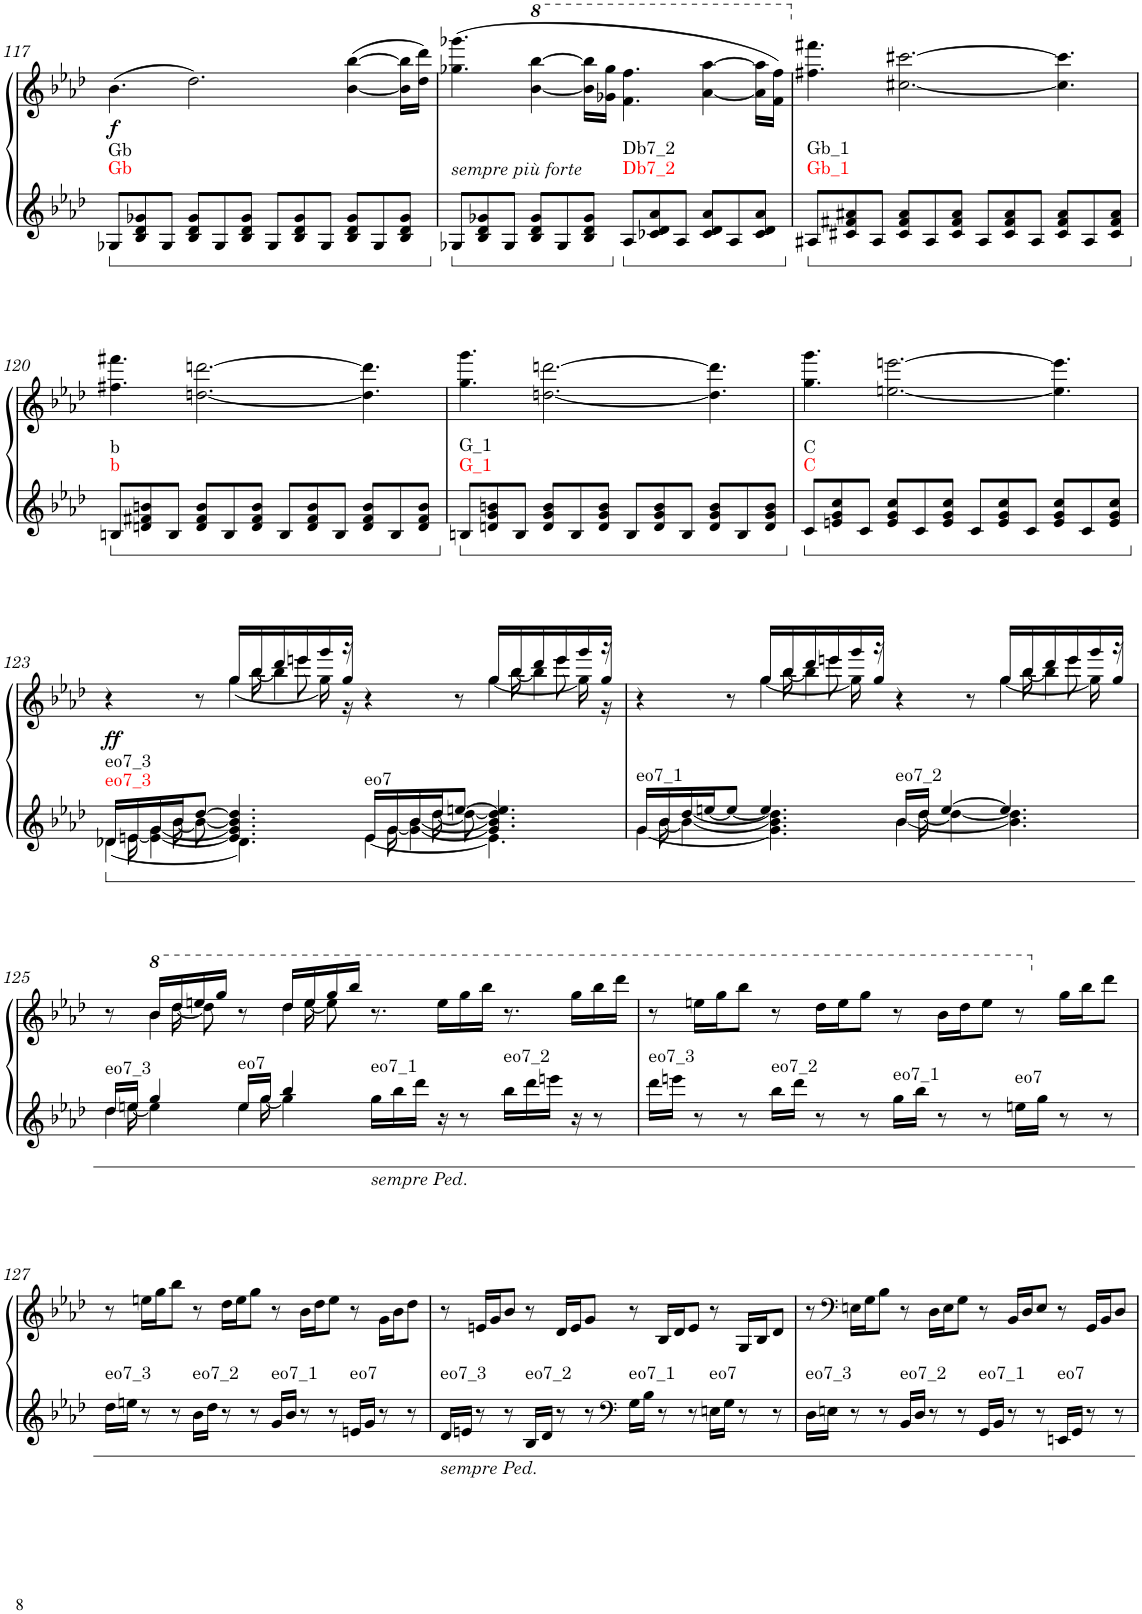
**kern	**kern	**dynam	**harte
*part1	*part1	*part1	*part1
*staff2	*staff1	*staff1/2	*
*I"Piano	*	*	*
*I'Pno.	*	*	*
!!LO:PB:g=z
*clefF4	*clefF4	*	*
*k[b-e-a-d-]	*k[b-e-a-d-]	*	*
*M12/8	*M12/8	*	*
=117	=117	=117	=117
!	!	!LO:DY:b	!LO:H:n=1:kt=Gb
!	!	!	!LO:H:n=2:kt=Gb
8G-X/L	(4.b-\	f	N N
8B-/ 8d-/ 8g-X/	.	.	.
8G-/J	.	.	.
8B-/ 8d-/ 8g-/L	2.dd-\)	.	.
8G-/	.	.	.
8B-/ 8d-/ 8g-/J	.	.	.
8G-/L	.	.	.
8B-/ 8d-/ 8g-/	.	.	.
8G-/J	.	.	.
8B-/ 8d-/ 8g-/L	([4b-\ [4bb-\	.	.
8G-/	.	.	.
8B-/ 8d-/ 8g-/J	16b-\] 16bb-\]LL	.	.
.	16dd-\ 16ddd-\JJ)	.	.
=118	=118	=118	=118
!LO:TX:a:i:t=sempre più forte	!	!	!
8G-X/L	(4.gg-X\ 4.ggg-X\	.	.
8B-/ 8d-/ 8g-X/	.	.	.
8G-/J	.	.	.
8B-/ 8d-/ 8g-/L	[4bb-\ [4bbb-\	.	.
8G-/	.	.	.
8B-/ 8d-/ 8g-/J	16bb-\] 16bbb-\]LL	.	.
.	16gg-X\ 16ggg-\JJ	.	.
!	!	!	!LO:H:n=1:kt=Db7_2
!	!	!	!LO:H:n=2:kt=Db7_2
8A-/L	4.ff\ 4.fff\	.	N N
8c-X/ 8d-/ 8a-/	.	.	.
8A-/J	.	.	.
8c-/ 8d-/ 8a-/L	[4aa-\ [4aaa-\	.	.
8A-/	.	.	.
8c-/ 8d-/ 8a-/J	16aa-\] 16aaa-\]LL	.	.
.	16ff\ 16fff\JJ)	.	.
=119	=119	=119	=119
!	!	!	!LO:H:n=1:kt=Gb_1
!	!	!	!LO:H:n=2:kt=Gb_1
8A#X/L	4.ff#X\ 4.fff#X\	.	N N
8c#X/ 8f#X/ 8a#X/	.	.	.
8A#/J	.	.	.
8c#/ 8f#/ 8a#/L	[2.cc#X\ [2.ccc#X\	.	.
8A#/	.	.	.
8c#/ 8f#/ 8a#/J	.	.	.
8A#/L	.	.	.
8c#/ 8f#/ 8a#/	.	.	.
8A#/J	.	.	.
8c#/ 8f#/ 8a#/L	4.cc#\] 4.ccc#\]	.	.
8A#/	.	.	.
8c#/ 8f#/ 8a#/J	.	.	.
!!LO:LB:g=z
=120	=120	=120	=120
!	!	!	!LO:H:n=1:kt=b
!	!	!	!LO:H:n=2:kt=b
8Bn/L	4.ff#X\ 4.fff#X\	.	N N
8dn/ 8f#X/ 8bn/	.	.	.
8B/J	.	.	.
8d/ 8f#/ 8b/L	[2.ddn\ [2.dddn\	.	.
8B/	.	.	.
8d/ 8f#/ 8b/J	.	.	.
8B/L	.	.	.
8d/ 8f#/ 8b/	.	.	.
8B/J	.	.	.
8d/ 8f#/ 8b/L	4.dd\] 4.ddd\]	.	.
8B/	.	.	.
8d/ 8f#/ 8b/J	.	.	.
=121	=121	=121	=121
!	!	!	!LO:H:n=1:kt=G_1
!	!	!	!LO:H:n=2:kt=G_1
8Bn/L	4.gg\ 4.ggg\	.	N N
8dn/ 8g/ 8bn/	.	.	.
8B/J	.	.	.
8d/ 8g/ 8b/L	[2.ddn\ [2.dddn\	.	.
8B/	.	.	.
8d/ 8g/ 8b/J	.	.	.
8B/L	.	.	.
8d/ 8g/ 8b/	.	.	.
8B/J	.	.	.
8d/ 8g/ 8b/L	4.dd\] 4.ddd\]	.	.
8B/	.	.	.
8d/ 8g/ 8b/J	.	.	.
=122	=122	=122	=122
!	!	!	!LO:H:n=1:kt=C
!	!	!	!LO:H:n=2:kt=C
8c/L	4.gg\ 4.ggg\	.	N N
8en/ 8g/ 8cc/	.	.	.
8c/J	.	.	.
8e/ 8g/ 8cc/L	[2.een\ [2.eeen\	.	.
8c/	.	.	.
8e/ 8g/ 8cc/J	.	.	.
8c/L	.	.	.
8e/ 8g/ 8cc/	.	.	.
8c/J	.	.	.
8e/ 8g/ 8cc/L	4.ee\] 4.eee\]	.	.
8c/	.	.	.
8e/ 8g/ 8cc/J	.	.	.
!!LO:LB:g=z
=123	=123	=123	=123
*^	*^	*	*
*	*^	*	*^	*	*
*	*	*^	*	*	*^	*	*
!	!	!	!	!	!	!	!	!LO:DY:b	!LO:H:n=1:kt=eo7_3
!	!	!	!	!	!	!	!	!	!LO:H:n=2:kt=eo7_3
16d-/LL	8.ryy	16ryy	[4.d-X\	4r	4ryy	4ryy	4ryy	ff	N N
16en/	.	[16e\	.	.	.	.	.	.	.
[<16g/	.	4e\_ 4g\	.	.	.	.	.	.	.
16b-/J	[16b-\	.	.	.	.	.	.	.	.
[8dd-/J	8b-\_	.	.	8r	8ryy	8ryy	8ryy	.	.
4.e/] 4.g/] 4.b-/] 4.dd-/]	8ryy	4.ryy	4.d-\]	16gg/LL	8ryy	16ryy	[4gg\	.	.
.	.	.	.	16bb-/	.	[16bb-\	.	.	.
.	4ryy	.	.	16ddd-/	16ryy	4bb-\]	.	.	.
.	.	.	.	16eeen/	8eee\	.	.	.	.
.	.	.	.	16ggg/	.	.	16gg\]	.	.
.	.	.	.	16gg/JJ	16r	.	16r	.	.
!	!	!	!	!	!	!	!	!	!LO:H:kt=eo7
16e/LL	8.ryy	16ryy	[4.e\	4r	4ryy	4ryy	4ryy	.	N
16g/	.	[16g\	.	.	.	.	.	.	.
[<16b-/	.	4g\_ 4b-\	.	.	.	.	.	.	.
16dd-/J	[16dd-\	.	.	.	.	.	.	.	.
[8een/J	8dd-\_	.	.	8r	8ryy	8ryy	8ryy	.	.
4.g/] 4.b-/] 4.dd-/] 4.ee/]	8ryy	4.ryy	4.e\]	16gg/LL	8ryy	16ryy	[4gg\	.	.
.	.	.	.	16bb-/	.	[16bb-\	.	.	.
.	4ryy	.	.	16ddd-/	16ryy	4bb-\]	.	.	.
.	.	.	.	16eee/	8eee\	.	.	.	.
.	.	.	.	16ggg/	.	.	16gg\]	.	.
.	.	.	.	16gg/JJ	16r	.	16r	.	.
*	*	*v	*v	*	*	*	*	*	*
=124	=124	=124	=124	=124	=124	=124	=124	=124
!	!	!	!	!	!	!	!	!LO:H:kt=eo7_1
16g/LL	16ryy	[4.g\	4r	4ryy	4ryy	4ryy	.	N
16b-/	[16b-\	.	.	.	.	.	.	.
[<16dd-/	4b-\_	.	.	.	.	.	.	.
[<16een/J	.	.	.	.	.	.	.	.
8ee/J_	.	.	8r	8ryy	8ryy	8ryy	.	.
4.ee/]	4.g\] 4.b-\] 4.dd-\]	4.ryy	16gg/LL	8ryy	16ryy	[4gg\	.	.
.	.	.	16bb-/	.	[16bb-\	.	.	.
.	.	.	16ddd-/	16ryy	4bb-\]	.	.	.
.	.	.	16eeen/	8eee\	.	.	.	.
.	.	.	16ggg/	.	.	16gg\]	.	.
.	.	.	16gg/JJ	16r	.	16ryy	.	.
!	!	!	!	!	!	!	!	!LO:H:kt=eo7_2
16b-/LL	16ryy	[4.b-\	4r	4ryy	4ryy	4ryy	.	N
16dd-/JJ	[16dd-\	.	.	.	.	.	.	.
[4ee/	4dd-\_	.	.	.	.	.	.	.
.	.	.	8r	8ryy	8ryy	8ryy	.	.
4.ee/]	4.b-\] 4.dd-\]	4.ryy	16gg/LL	8ryy	16ryy	[4gg\	.	.
.	.	.	16bb-/	.	[16bb-\	.	.	.
.	.	.	16ddd-/	16ryy	4bb-\]	.	.	.
.	.	.	16eee/	8eee\	.	.	.	.
.	.	.	16ggg/	.	.	16gg\]	.	.
.	.	.	16gg/JJ	16r	.	16ryy	.	.
!!LO:LB:g=z
=125	=125	=125	=125	=125	=125	=125	=125	=125
!	!	!	!	!	!	!	!	!LO:H:kt=eo7_3
*	*	*	*	*	*v	*v	*	*
16dd-/LL	16ryy	4.dd-\	8r	8.ryy	8ryy	.	N
16een/JJ	[16ee\	.	.	.	.	.	.
4gg/	4ee\]	.	16bb-/LL	.	4bb-\	.	.
.	.	.	16ddd-/	[16ddd-\	.	.	.
.	.	.	16eeen/	8ddd-\]	.	.	.
.	.	.	16ggg/JJ	.	.	.	.
!	!	!	!	!	!	!	!LO:H:kt=eo7
16ee/LL	16ryy	4.ee\	8r	8.ryy	8ryy	.	N
16gg/JJ	[16gg\	.	.	.	.	.	.
4bb-/	4gg\]	.	16ddd-/LL	.	4ddd-\	.	.
.	.	.	16eee/	[16eee\	.	.	.
.	.	.	16ggg/	8eee\]	.	.	.
.	.	.	16bbb-/JJ	.	.	.	.
!LO:TX:b:i:t=sempre Ped.	!	!	!	!	!	!	!LO:H:kt=eo7_1
16gg\LL	2.ryy	2.ryy	8.r	2.ryy	2.ryy	.	N
16bb-\	.	.	.	.	.	.	.
16ddd-\JJ	.	.	.	.	.	.	.
16r	.	.	16eee\LL	.	.	.	.
8r	.	.	16ggg\	.	.	.	.
.	.	.	16bbb-\JJ	.	.	.	.
!	!	!	!	!	!	!	!LO:H:kt=eo7_2
16bb-\LL	.	.	8.r	.	.	.	N
16ddd-\	.	.	.	.	.	.	.
16eeen\JJ	.	.	.	.	.	.	.
16r	.	.	16ggg\LL	.	.	.	.
8r	.	.	16bbb-\	.	.	.	.
.	.	.	16dddd-\JJ	.	.	.	.
*v	*v	*v	*	*	*	*	*
*	*v	*v	*v	*	*
=126	=126	=126	=126
!	!	!	!LO:H:kt=eo7_3
16ddd-\LL	8r	.	N
16eeen\JJ	.	.	.
8r	16eeen\LL	.	.
.	16ggg\J	.	.
8r	8bbb-\J	.	.
!	!	!	!LO:H:kt=eo7_2
16bb-\LL	8r	.	N
16ddd-\JJ	.	.	.
8r	16ddd-\LL	.	.
.	16eee\J	.	.
8r	8ggg\J	.	.
!	!	!	!LO:H:kt=eo7_1
16gg\LL	8r	.	N
16bb-\JJ	.	.	.
8r	16bb-\LL	.	.
.	16ddd-\J	.	.
8r	8eee\J	.	.
!	!	!	!LO:H:kt=eo7
16een\LL	8r	.	N
16gg\JJ	.	.	.
8r	16gg\LL	.	.
.	16bb-\J	.	.
8r	8ddd-\J	.	.
!!LO:LB:g=z
=127	=127	=127	=127
!	!	!	!LO:H:kt=eo7_3
16dd-\LL	8r	.	N
16een\JJ	.	.	.
8r	16een\LL	.	.
.	16gg\J	.	.
8r	8bb-\J	.	.
!	!	!	!LO:H:kt=eo7_2
16b-\LL	8r	.	N
16dd-\JJ	.	.	.
8r	16dd-\LL	.	.
.	16ee\J	.	.
8r	8gg\J	.	.
!	!	!	!LO:H:kt=eo7_1
16g/LL	8r	.	N
16b-/JJ	.	.	.
8r	16b-\LL	.	.
.	16dd-\J	.	.
8r	8ee\J	.	.
!	!	!	!LO:H:kt=eo7
16en/LL	8r	.	N
16g/JJ	.	.	.
8r	16g\LL	.	.
.	16b-\J	.	.
8r	8dd-\J	.	.
=128	=128	=128	=128
!LO:TX:b:i:t=sempre Ped.	!	!	!LO:H:kt=eo7_3
16d-/LL	8r	.	N
16en/JJ	.	.	.
8r	16en/LL	.	.
.	16g/J	.	.
8r	8b-/J	.	.
!	!	!	!LO:H:kt=eo7_2
16B-/LL	8r	.	N
16d-/JJ	.	.	.
8r	16d-/LL	.	.
.	16e/J	.	.
8r	8g/J	.	.
*clefF4	*	*	*
!	!	!	!LO:H:kt=eo7_1
16G\LL	8r	.	N
16B-\JJ	.	.	.
8r	16B-/LL	.	.
.	16d-/J	.	.
8r	8e/J	.	.
!	!	!	!LO:H:kt=eo7
16En\LL	8r	.	N
16G\JJ	.	.	.
8r	16G/LL	.	.
.	16B-/J	.	.
8r	8d-/J	.	.
=129	=129	=129	=129
!	!	!	!LO:H:kt=eo7_3
16D-\LL	8r	.	N
16En\JJ	.	.	.
*	*clefF4	*	*
8r	16En\LL	.	.
.	16G\J	.	.
8r	8B-\J	.	.
!	!	!	!LO:H:kt=eo7_2
16BB-/LL	8r	.	N
16D-/JJ	.	.	.
8r	16D-\LL	.	.
.	16E\J	.	.
8r	8G\J	.	.
!	!	!	!LO:H:kt=eo7_1
16GG/LL	8r	.	N
16BB-/JJ	.	.	.
8r	16BB-/LL	.	.
.	16D-/J	.	.
8r	8E/J	.	.
!	!	!	!LO:H:kt=eo7
16EEn/LL	8r	.	N
16GG/JJ	.	.	.
8r	16GG/LL	.	.
.	16BB-/J	.	.
8r	8D-/J	.	.
=	=	=	=
*-	*-	*-	*-
